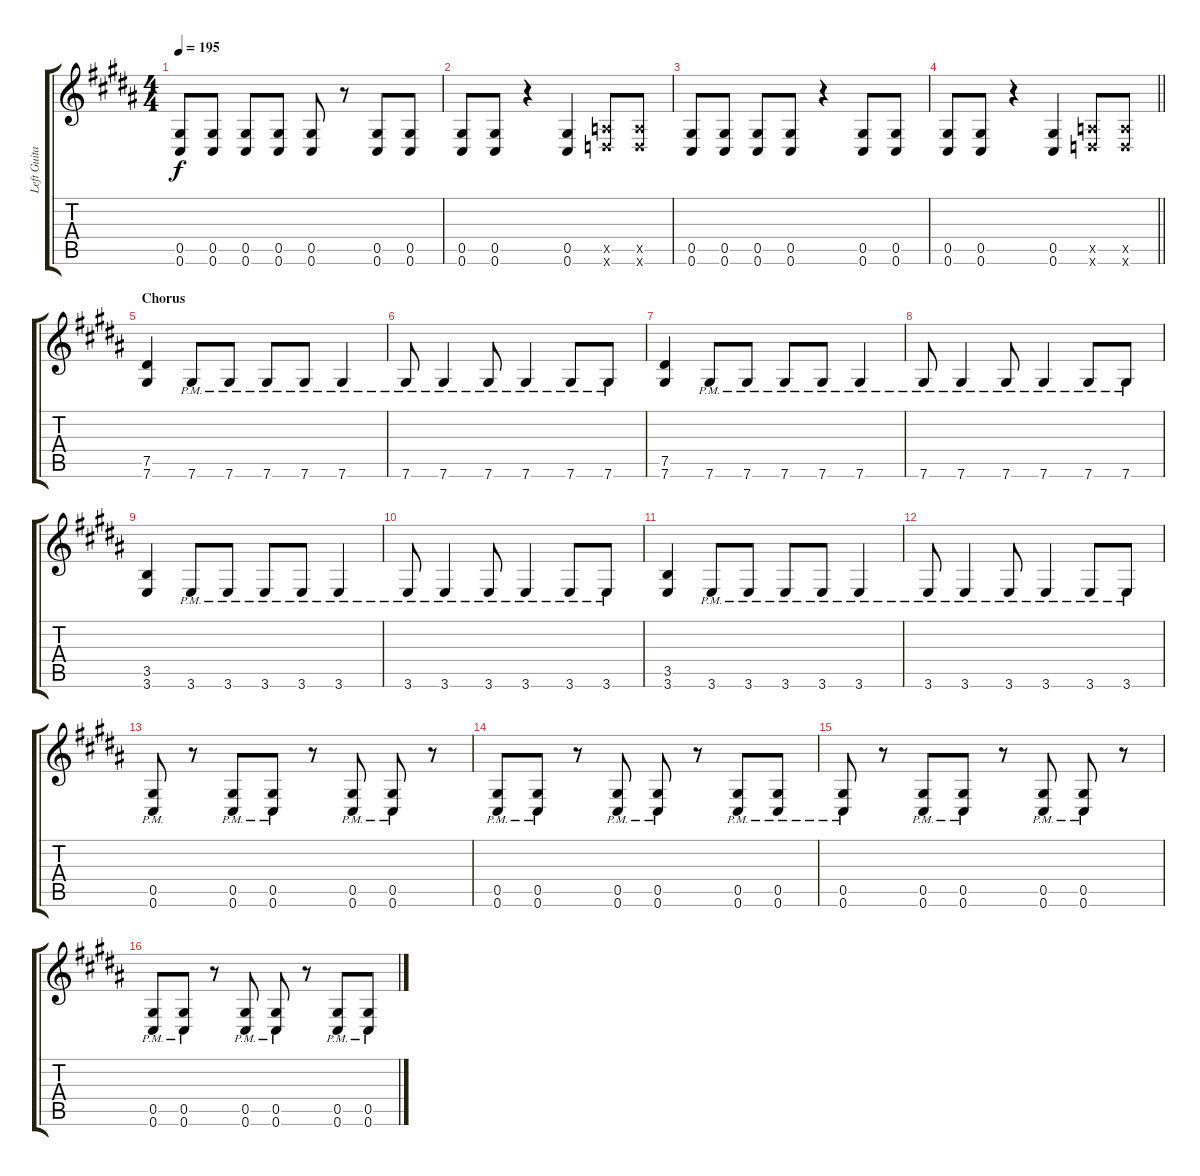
\track ("Left Guitar" "Left Guita") {instrument distortionguitar}
\staff {score tabs}
\tuning (Eb4 Bb3 Gb3 Db3 Ab2 Db2) {hide}
\ts (4 4)
\tempo 195
\clef g2
\ks b
(0.5 0.6).8{dy f} (0.5 0.6).8 (0.5 0.6).8 (0.5 0.6).8 (0.5 0.6).8 r.8 (0.5 0.6).8 (0.5 0.6).8 |
(0.5 0.6).8 (0.5 0.6).8 r.4 (0.5 0.6).4 (1.5{x} 1.6{x}).8 (1.5{x} 1.6{x}).8 |
(0.5 0.6).8 (0.5 0.6).8 (0.5 0.6).8 (0.5 0.6).8 r.4 (0.5 0.6).8 (0.5 0.6).8 |
\barLineRight lightlight
(0.5 0.6).8 (0.5 0.6).8 r.4 (0.5 0.6).4 (1.5{x} 1.6{x}).8 (1.5{x} 1.6{x}).8 |
\section ("" "Chorus")
(7.5 7.6).4 7.6{pm}.8 7.6{pm}.8 7.6{pm}.8 7.6{pm}.8 7.6{pm}.4 |
7.6{pm}.8 7.6{pm}.4 7.6{pm}.8 7.6{pm}.4 7.6{pm}.8 7.6{pm}.8 |
(7.5 7.6).4 7.6{pm}.8 7.6{pm}.8 7.6{pm}.8 7.6{pm}.8 7.6{pm}.4 |
7.6{pm}.8 7.6{pm}.4 7.6{pm}.8 7.6{pm}.4 7.6{pm}.8 7.6{pm}.8 |
(3.5 3.6).4 3.6{pm}.8 3.6{pm}.8 3.6{pm}.8 3.6{pm}.8 3.6{pm}.4 |
3.6{pm}.8 3.6{pm}.4 3.6{pm}.8 3.6{pm}.4 3.6{pm}.8 3.6{pm}.8 |
(3.5 3.6).4 3.6{pm}.8 3.6{pm}.8 3.6{pm}.8 3.6{pm}.8 3.6{pm}.4 |
3.6{pm}.8 3.6{pm}.4 3.6{pm}.8 3.6{pm}.4 3.6{pm}.8 3.6{pm}.8 |
(0.5{pm} 0.6{pm}).8 r.8 (0.5{pm} 0.6{pm}).8 (0.5{pm} 0.6{pm}).8 r.8 (0.5{pm} 0.6{pm}).8 (0.5{pm} 0.6{pm}).8 r.8 |
(0.5{pm} 0.6{pm}).8 (0.5{pm} 0.6{pm}).8 r.8 (0.5{pm} 0.6{pm}).8 (0.5{pm} 0.6{pm}).8 r.8 (0.5{pm} 0.6{pm}).8 (0.5{pm} 0.6{pm}).8 |
(0.5{pm} 0.6{pm}).8 r.8 (0.5{pm} 0.6{pm}).8 (0.5{pm} 0.6{pm}).8 r.8 (0.5{pm} 0.6{pm}).8 (0.5{pm} 0.6{pm}).8 r.8 |
(0.5{pm} 0.6{pm}).8 (0.5{pm} 0.6{pm}).8 r.8 (0.5{pm} 0.6{pm}).8 (0.5{pm} 0.6{pm}).8 r.8 (0.5{pm} 0.6{pm}).8 (0.5{pm} 0.6{pm}).8
